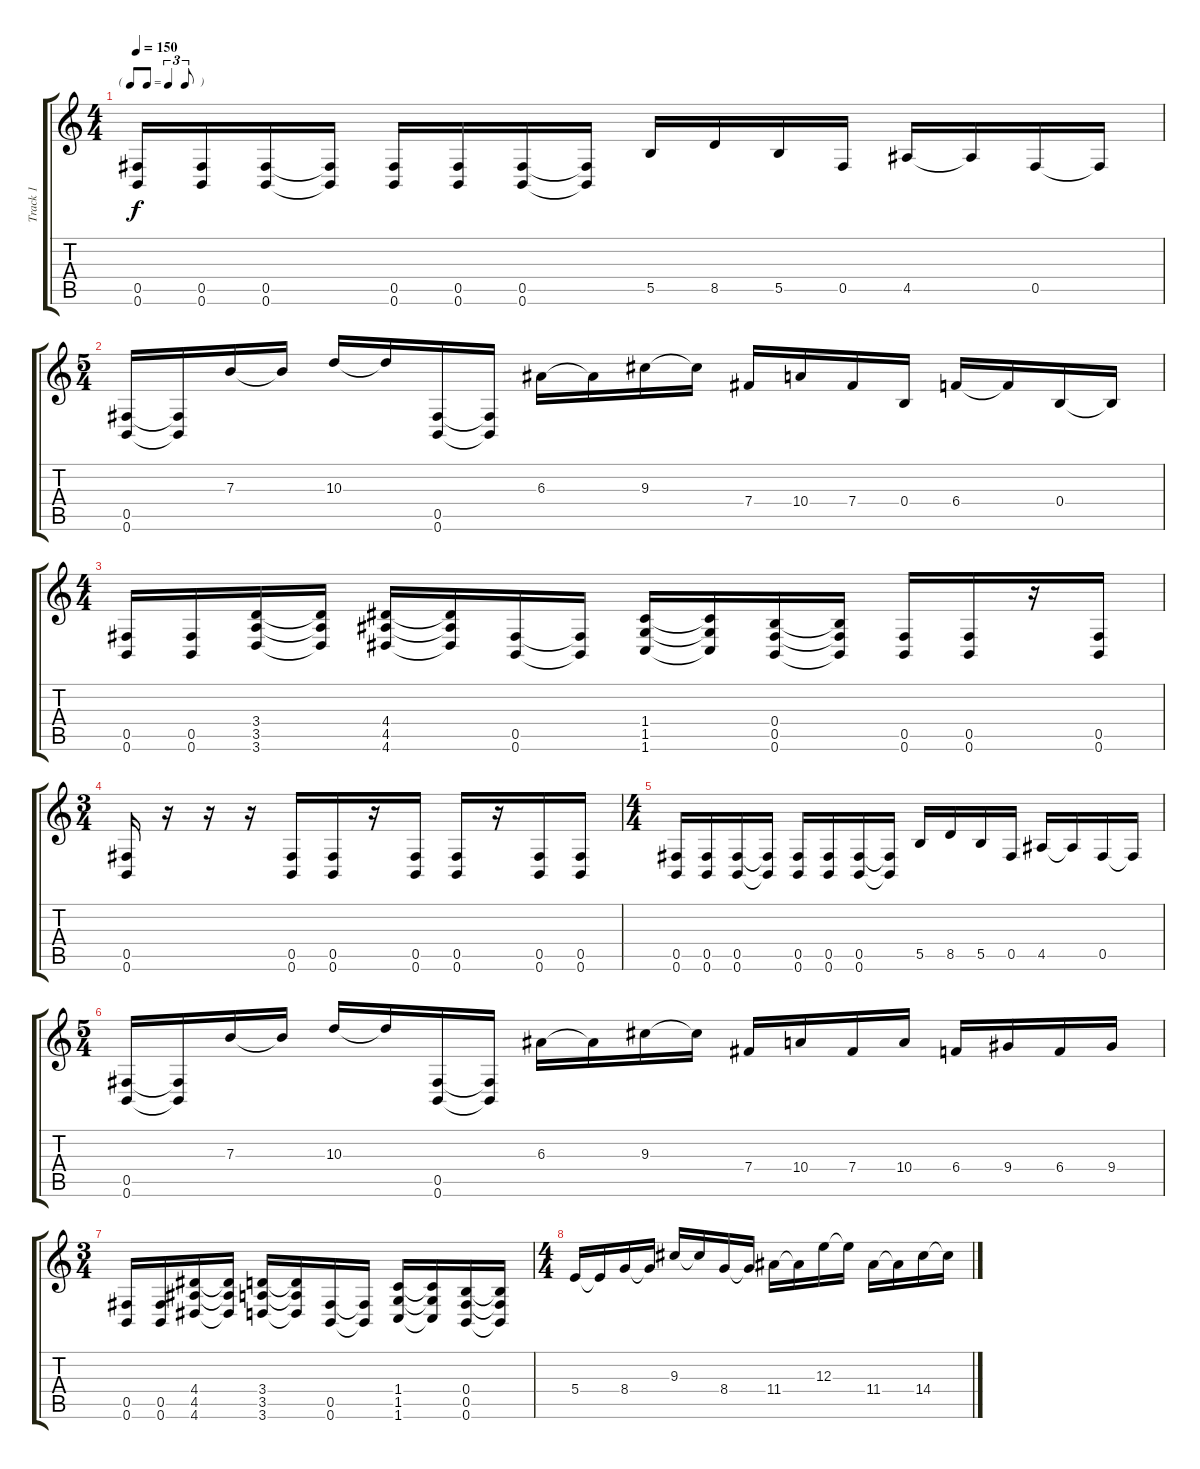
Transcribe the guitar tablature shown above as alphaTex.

\track ("Track 1" "Track 1") {instrument distortionguitar}
\staff {score tabs}
\tuning (Db4 Ab3 E3 B2 Gb2 B1) {hide}
\ts (4 4)
\tf triplet8th
\tempo 150
\clef g2
\ks c
(0.5 0.6).16{dy f instrument distortionguitar} (0.5 0.6).16 (0.5 0.6).16 (0.5{t} 0.6{t}).16 (0.5 0.6).16 (0.5 0.6).16 (0.5 0.6).16 (0.5{t} 0.6{t}).16 5.5.16 8.5.16 5.5.16 0.5.16 4.5.16 4.5{t}.16 0.5.16 0.5{t}.16 |
\ts (5 4)
(0.5 0.6).16 (0.5{t} 0.6{t}).16 7.3.16 7.3{t}.16 10.3.16 10.3{t}.16 (0.5 0.6).16 (0.5{t} 0.6{t}).16 6.3.16 6.3{t}.16 9.3.16 9.3{t}.16 7.4.16 10.4.16 7.4.16 0.4.16 6.4.16 6.4{t}.16 0.4.16 0.4{t}.16 |
\ts (4 4)
(0.5 0.6).16 (0.5 0.6).16 (3.4 3.5 3.6).16 (3.4{t} 3.5{t} 3.6{t}).16 (4.4 4.5 4.6).16 (4.4{t} 4.5{t} 4.6{t}).16 (0.5 0.6).16 (0.5{t} 0.6{t}).16 (1.4 1.5 1.6).16 (1.4{t} 1.5{t} 1.6{t}).16 (0.4 0.5 0.6).16 (0.4{t} 0.5{t} 0.6{t}).16 (0.5 0.6).16 (0.5 0.6).16 r.16 (0.5 0.6).16 |
\ts (3 4)
(0.5 0.6).16 r.16 r.16 r.16 (0.5 0.6).16 (0.5 0.6).16 r.16 (0.5 0.6).16 (0.5 0.6).16 r.16 (0.5 0.6).16 (0.5 0.6).16 |
\ts (4 4)
(0.5 0.6).16 (0.5 0.6).16 (0.5 0.6).16 (0.5{t} 0.6{t}).16 (0.5 0.6).16 (0.5 0.6).16 (0.5 0.6).16 (0.5{t} 0.6{t}).16 5.5.16 8.5.16 5.5.16 0.5.16 4.5.16 4.5{t}.16 0.5.16 0.5{t}.16 |
\ts (5 4)
(0.5 0.6).16 (0.5{t} 0.6{t}).16 7.3.16 7.3{t}.16 10.3.16 10.3{t}.16 (0.5 0.6).16 (0.5{t} 0.6{t}).16 6.3.16 6.3{t}.16 9.3.16 9.3{t}.16 7.4.16 10.4.16 7.4.16 10.4.16 6.4.16 9.4.16 6.4.16 9.4.16 |
\ts (3 4)
(0.5 0.6).16 (0.5 0.6).16 (4.4 4.5 4.6).16 (4.4{t} 4.5{t} 4.6{t}).16 (3.4 3.5 3.6).16 (3.4{t} 3.5{t} 3.6{t}).16 (0.5 0.6).16 (0.5{t} 0.6{t}).16 (1.4 1.5 1.6).16 (1.4{t} 1.5{t} 1.6{t}).16 (0.4 0.5 0.6).16 (0.4{t} 0.5{t} 0.6{t}).16 |
\ts (4 4)
5.4.16 5.4{t}.16 8.4.16 8.4{t}.16 9.3.16 9.3{t}.16 8.4.16 8.4{t}.16 11.4.16 11.4{t}.16 12.3.16 12.3{t}.16 11.4.16 11.4{t}.16 14.4.16 14.4{t}.16
